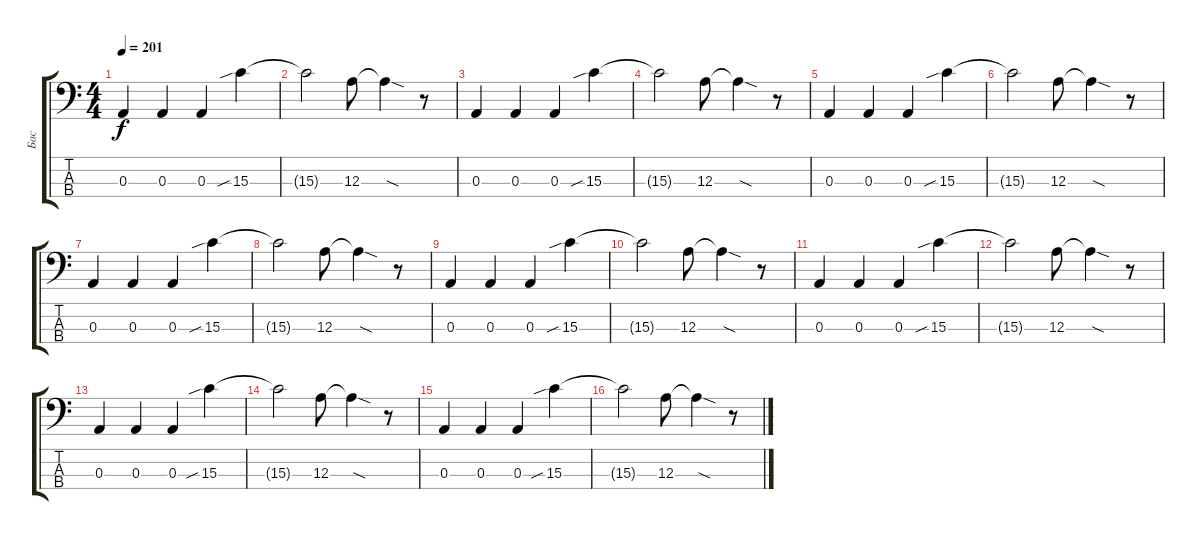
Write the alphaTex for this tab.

\track ("Бас" "Бас") {instrument electricbasspick}
\staff {score tabs}
\tuning (G2 D2 A1 E1) {hide}
\ts (4 4)
\tempo 201
\clef f4
\ks c
0.3.4{dy f} 0.3.4 0.3.4 15.3{sib}.4 |
15.3{t}.2 12.3.8 12.3{sod t}.4 r.8 |
0.3.4 0.3.4 0.3.4 15.3{sib}.4 |
15.3{t}.2 12.3.8 12.3{sod t}.4 r.8 |
0.3.4 0.3.4 0.3.4 15.3{sib}.4 |
15.3{t}.2 12.3.8 12.3{sod t}.4 r.8 |
0.3.4 0.3.4 0.3.4 15.3{sib}.4 |
15.3{t}.2 12.3.8 12.3{sod t}.4 r.8 |
0.3.4 0.3.4 0.3.4 15.3{sib}.4 |
15.3{t}.2 12.3.8 12.3{sod t}.4 r.8 |
0.3.4 0.3.4 0.3.4 15.3{sib}.4 |
15.3{t}.2 12.3.8 12.3{sod t}.4 r.8 |
0.3.4 0.3.4 0.3.4 15.3{sib}.4 |
15.3{t}.2 12.3.8 12.3{sod t}.4 r.8 |
0.3.4 0.3.4 0.3.4 15.3{sib}.4 |
15.3{t}.2 12.3.8 12.3{sod t}.4 r.8
